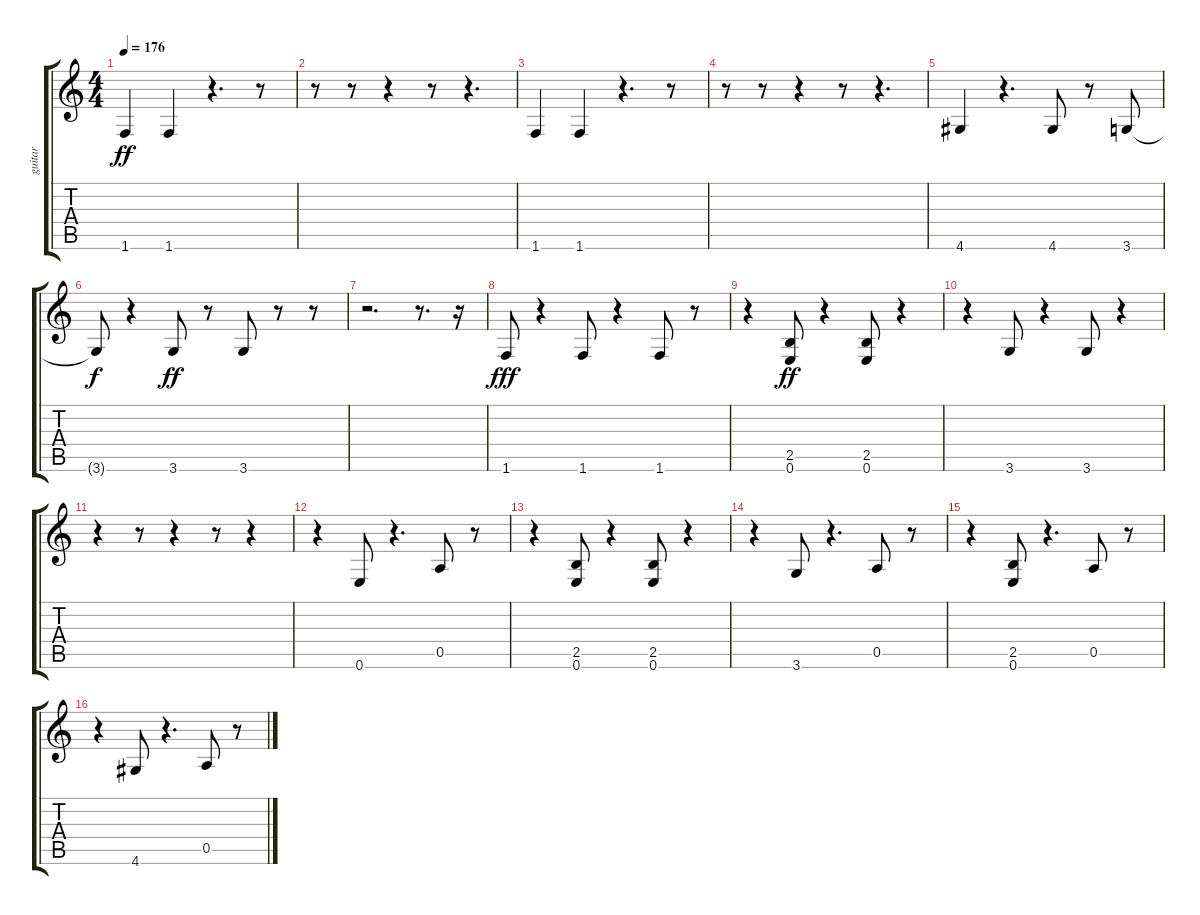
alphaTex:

\track ("guitar" "guitar") {instrument overdrivenguitar}
\staff {score tabs}
\tuning (E4 B3 G3 D3 A2 E2) {hide}
\ts (4 4)
\tempo 176
\clef g2
\ks c
1.6.4{dy ff} 1.6.4 r.4{d} r.8 |
r.8 r.8 r.4 r.8 r.4{d} |
1.6.4 1.6.4 r.4{d} r.8 |
r.8 r.8 r.4 r.8 r.4{d} |
4.6.4 r.4{d} 4.6.8 r.8 3.6.8 |
3.6{t}.8{dy f} r.4 3.6.8{dy ff} r.8 3.6.8 r.8 r.8 |
r.2{d} r.8{d} r.16 |
1.6.8{dy fff} r.4 1.6.8 r.4 1.6.8 r.8 |
r.4 (2.5 0.6).8{dy ff} r.4 (2.5 0.6).8 r.4 |
r.4 3.6.8 r.4 3.6.8 r.4 |
r.4 r.8 r.4 r.8 r.4 |
r.4 0.6.8 r.4{d} 0.5.8 r.8 |
r.4 (2.5 0.6).8 r.4 (2.5 0.6).8 r.4 |
r.4 3.6.8 r.4{d} 0.5.8 r.8 |
r.4 (2.5 0.6).8 r.4{d} 0.5.8 r.8 |
r.4 4.6.8 r.4{d} 0.5.8 r.8
